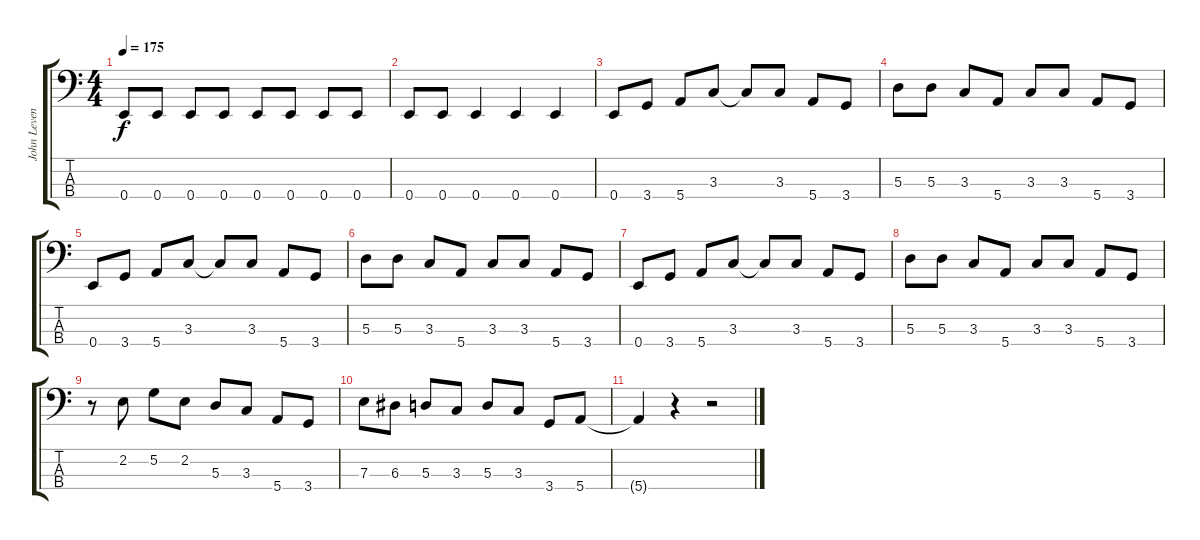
\track ("John Leven" "John Leven") {instrument electricbassfinger}
\staff {score tabs}
\tuning (G2 D2 A1 E1) {hide}
\ts (4 4)
\tempo 175
\clef f4
\ks c
0.4.8{dy f} 0.4.8 0.4.8 0.4.8 0.4.8 0.4.8 0.4.8 0.4.8 |
0.4.8 0.4.8 0.4.4 0.4.4 0.4.4 |
0.4.8 3.4.8 5.4.8 3.3.8 3.3{t}.8 3.3.8 5.4.8 3.4.8 |
5.3.8 5.3.8 3.3.8 5.4.8 3.3.8 3.3.8 5.4.8 3.4.8 |
0.4.8 3.4.8 5.4.8 3.3.8 3.3{t}.8 3.3.8 5.4.8 3.4.8 |
5.3.8 5.3.8 3.3.8 5.4.8 3.3.8 3.3.8 5.4.8 3.4.8 |
0.4.8 3.4.8 5.4.8 3.3.8 3.3{t}.8 3.3.8 5.4.8 3.4.8 |
5.3.8 5.3.8 3.3.8 5.4.8 3.3.8 3.3.8 5.4.8 3.4.8 |
r.8 2.2.8 5.2.8 2.2.8 5.3.8 3.3.8 5.4.8 3.4.8 |
7.3.8 6.3.8 5.3.8 3.3.8 5.3.8 3.3.8 3.4.8 5.4.8 |
5.4{t}.4 r.4 r.2
